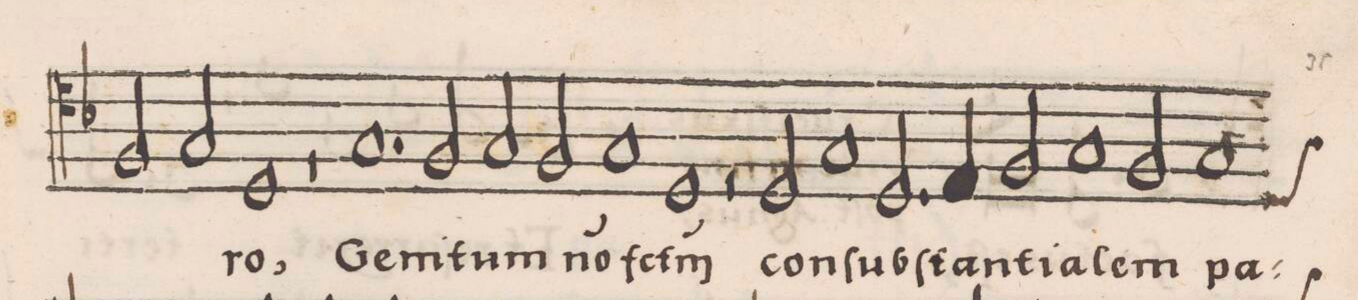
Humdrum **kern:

**kern	**text
*I"BASSVS	*
*clefC4	*
*k[b-]	*
*met(c|)	*
*M2/1	*
2G/	.
=57	=57
1D	-ro,
1r	.
=58	=58
1.G	Ge-
2F/	-ni-
=59	=59
2G/	-tum
2F/	no(n)
1G	f(a)c-
=60	=60
1D	-t(u)m
2r	.
2D/	con-
=61	=61
1G	.
2.D/	-ſub-
4E/	-stan-
=62	=62
2F/	-ti-
1G	-a-
2F/	-lem
=63	=63
*custos:D	*
1G	pa-
*-	*-
